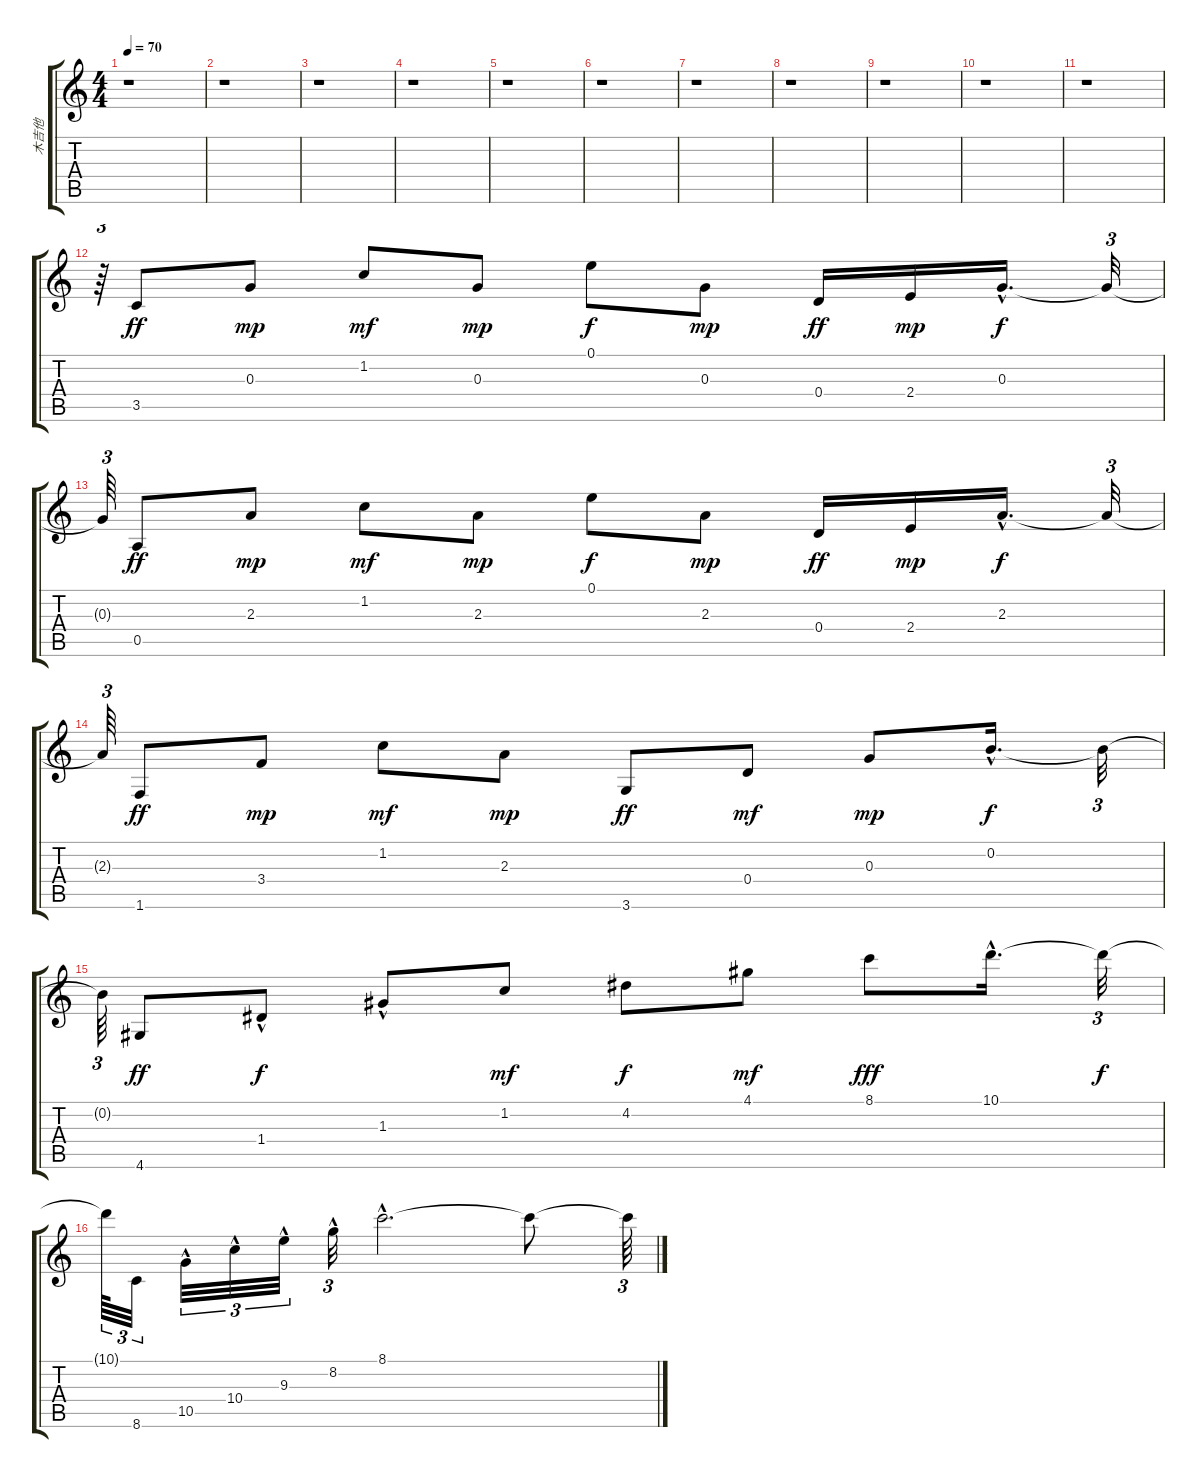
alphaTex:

\track ("木吉他" "木吉他") {instrument acousticguitarsteel}
\staff {score tabs}
\tuning (E4 B3 G3 D3 A2 E2) {hide}
\ts (4 4)
\tempo 70
\clef g2
\ks c
r.1{dy f} |
r.1 |
r.1 |
r.1 |
r.1 |
r.1 |
r.1 |
r.1 |
r.1 |
r.1 |
r.1 |
r.64{tu (3 2)} 3.5.8{dy ff} 0.3.8{dy mp} 1.2.8{dy mf} 0.3.8{dy mp} 0.1.8{dy f} 0.3.8{dy mp} 0.4.16{dy ff} 2.4.16{dy mp} 0.3{hac}.16{d dy f} 0.3{t}.32{tu (3 2)} |
0.3{t}.64{tu (3 2)} 0.5.8{dy ff} 2.3.8{dy mp} 1.2.8{dy mf} 2.3.8{dy mp} 0.1.8{dy f} 2.3.8{dy mp} 0.4.16{dy ff} 2.4.16{dy mp} 2.3{hac}.16{d dy f} 2.3{t}.32{tu (3 2)} |
2.3{t}.64{tu (3 2)} 1.6.8{dy ff} 3.4.8{dy mp} 1.2.8{dy mf} 2.3.8{dy mp} 3.6.8{dy ff} 0.4.8{dy mf} 0.3.8{dy mp} 0.2{hac}.16{d dy f} 0.2{t}.32{tu (3 2)} |
0.2{t}.64{tu (3 2)} 4.6.8{dy ff} 1.4{hac}.8{dy f} 1.3{hac}.8 1.2.8{dy mf} 4.2.8{dy f} 4.1.8{dy mf} 8.1.8{dy fff} 10.1{hac}.16{d} 10.1{t}.32{tu (3 2) dy f} |
10.1{t}.64{tu (3 2)} 8.6.32{tu (3 2)} 10.5{hac}.32{tu (3 2)} 10.4{hac}.32{tu (3 2)} 9.3{hac}.32{tu (3 2)} 8.2{hac}.32{tu (3 2)} 8.1{hac}.2{d} 8.1{t}.8 8.1{t}.64{tu (3 2)}
